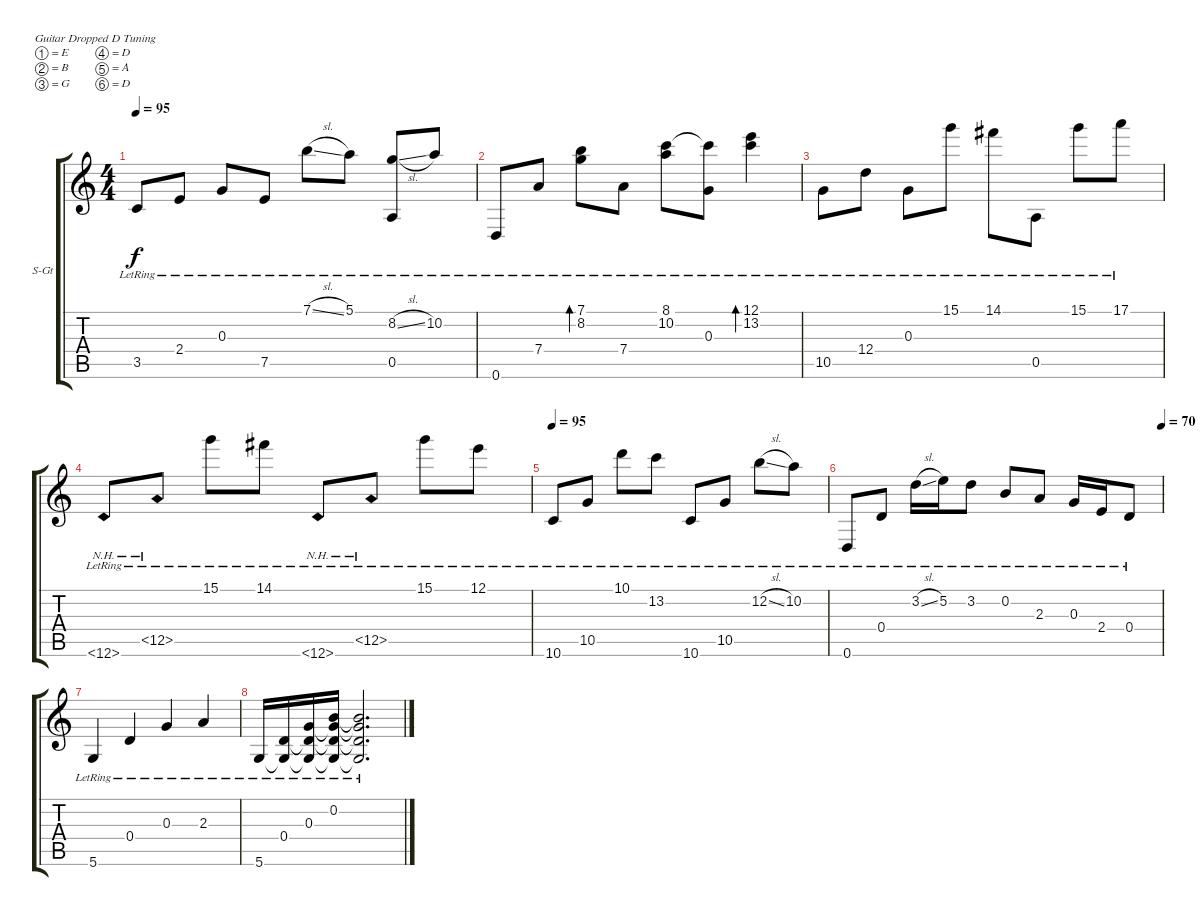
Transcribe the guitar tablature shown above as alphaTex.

\bracketExtendMode groupsimilarinstruments
\firstSystemTrackNameOrientation horizontal
\otherSystemsTrackNameOrientation horizontal
\track ("Track 1" "S-Gt") {instrument acousticguitarsteel}
\staff {score tabs}
\tuning (E4 B3 G3 D3 A2 D2)
\ts (4 4)
\tempo 95
\clef g2
\ks c
3.5{lr}.8{dy f} 2.4{lr}.8 0.3{lr}.8 7.5{lr}.8 7.1{sl lr}.8 5.1{lr}.8 (8.2{sl lr} 0.5{lr}).8 10.2{lr}.8 |
0.6{lr}.8 7.4{lr}.8 (7.1{lr} 8.2{lr}).8{bd 480} 7.4{lr}.8 (8.1{lr} 10.2{lr}).8 (8.1{lr t} 0.3{lr}).8 (12.1{lr} 13.2{lr}).4{bd 480} |
10.5{lr}.8 12.4{lr}.8 0.3{lr}.8 15.1{lr}.8 14.1{lr}.8 0.5{lr}.8 15.1{lr}.8 17.1{lr}.8 |
12.6{nh lr}.8 12.5{nh lr}.8 15.1{lr}.8 14.1{lr}.8 12.6{nh lr}.8 12.5{nh lr}.8 15.1{lr}.8 12.1{lr}.8 |
\tempo 95
10.6{lr}.8 10.5{lr}.8 10.1{lr}.8 13.2{lr}.8 10.6{lr}.8 10.5{lr}.8 12.2{sl lr}.8 10.2{lr}.8 |
\tempo (70 1)
0.6{lr}.8 0.4{lr}.8 3.2{sl lr}.16 5.2{lr}.16 3.2{lr}.8 0.2{lr}.8 2.3{lr}.8 0.3{lr}.16 2.4{lr}.16 0.4{lr}.8 |
\tempo (100 hide)
5.6{lr}.4 0.4{lr}.4 0.3{lr}.4 2.3{lr}.4 |
5.6{lr}.16 (0.4{lr} 5.6{lr t}).16 (0.3{lr} 0.4{lr t} 5.6{lr t}).16 (0.2{lr} 0.3{lr t} 0.4{lr t} 5.6{lr t}).16 (0.2{lr t} 0.3{lr t} 0.4{lr t} 5.6{lr t}).2{d}
